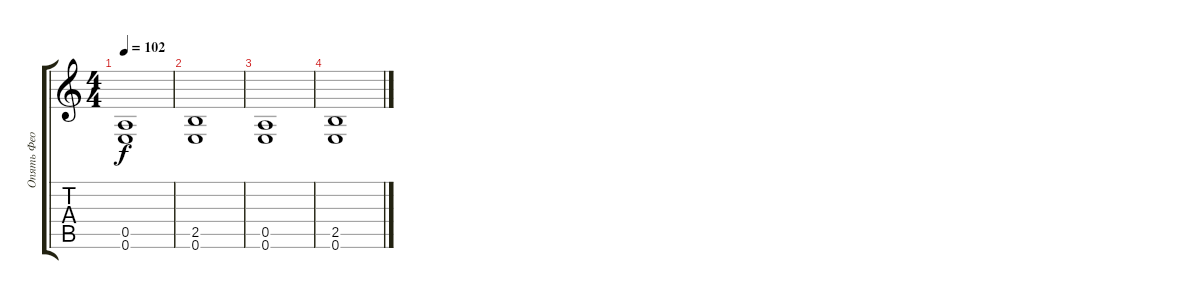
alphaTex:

\track ("Опять Фео" "Опять Фео") {instrument distortionguitar}
\staff {score tabs}
\tuning (E4 B3 G3 D3 A2 E2) {hide}
\ts (4 4)
\tempo 102
\clef g2
\ks c
(0.5 0.6).1{dy f} |
(2.5 0.6).1 |
(0.5 0.6).1 |
(2.5 0.6).1
